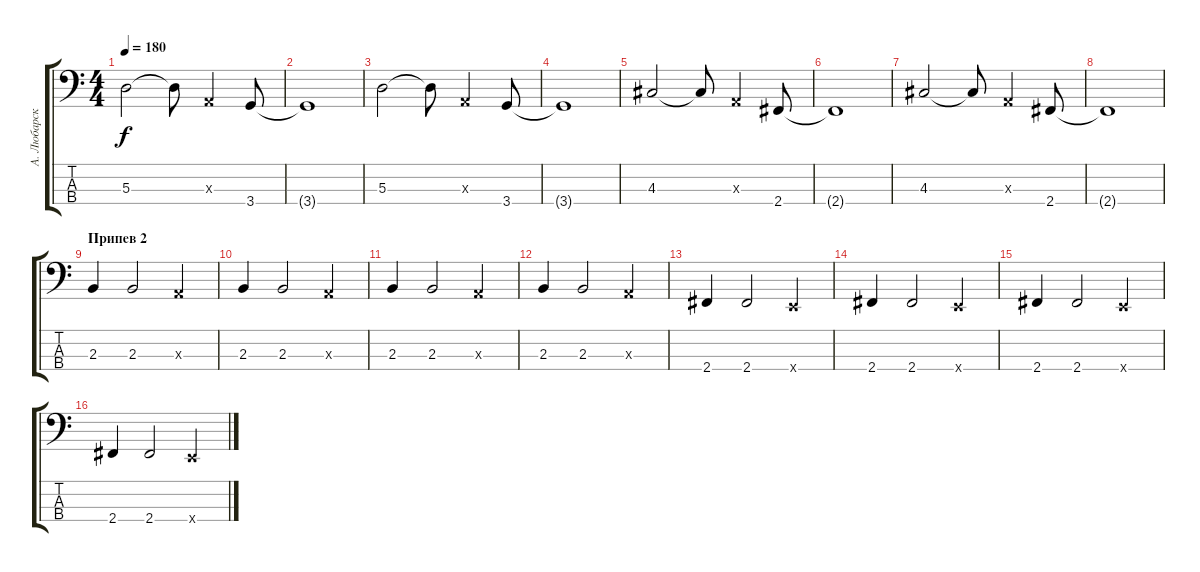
\track ("А. Любарский" "А. Любарск") {instrument electricbassfinger}
\staff {score tabs}
\tuning (G2 D2 A1 E1) {hide}
\ts (4 4)
\tempo 180
\clef f4
\ks c
5.3.2{dy f} 5.3{t}.8 0.3{x}.4 3.4.8 |
3.4{t}.1 |
5.3.2 5.3{t}.8 0.3{x}.4 3.4.8 |
3.4{t}.1 |
4.3.2 4.3{t}.8 0.3{x}.4 2.4.8 |
2.4{t}.1 |
4.3.2 4.3{t}.8 0.3{x}.4 2.4.8 |
2.4{t}.1 |
\section ("" "Припев 2")
2.3.4 2.3.2 0.3{x}.4 |
2.3.4 2.3.2 0.3{x}.4 |
2.3.4 2.3.2 0.3{x}.4 |
2.3.4 2.3.2 0.3{x}.4 |
2.4.4 2.4.2 0.4{x}.4 |
2.4.4 2.4.2 0.4{x}.4 |
2.4.4 2.4.2 0.4{x}.4 |
2.4.4 2.4.2 0.4{x}.4
